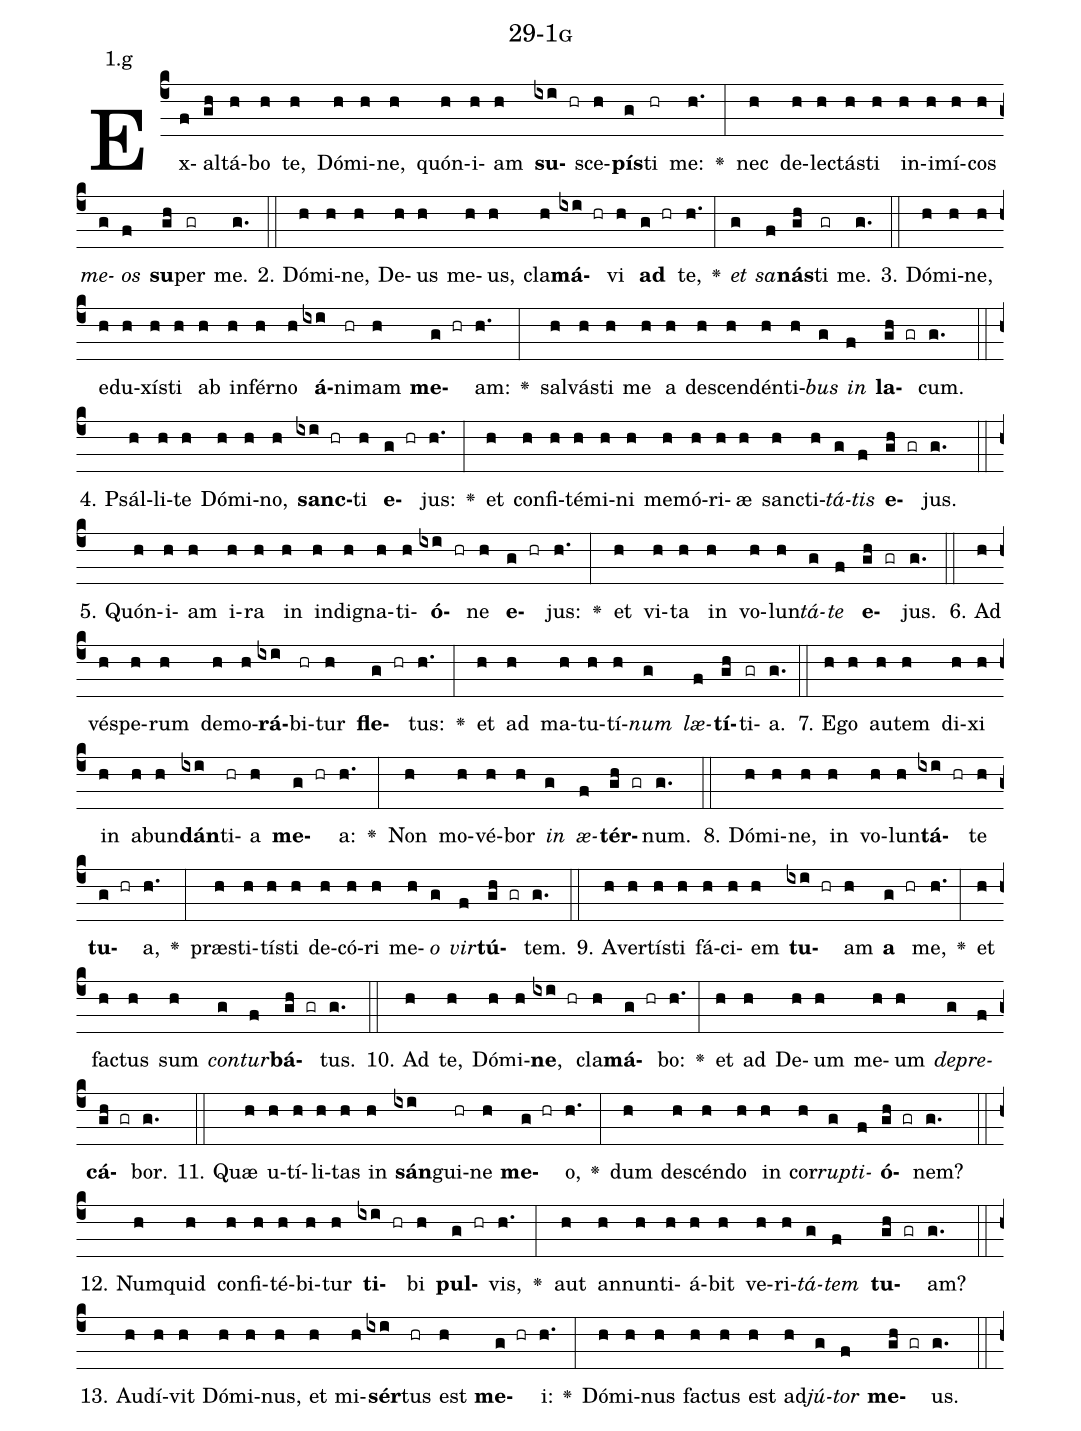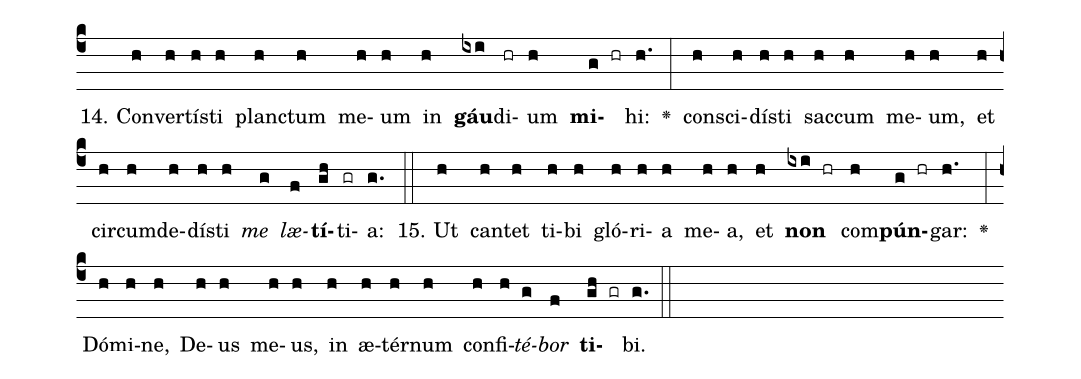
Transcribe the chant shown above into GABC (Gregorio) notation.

name: 29-1g;
annotation: 1.g;
%%
(c4)Ex(f)al(gh)tá(h)bo(h) te,(h) Dó(h)mi(h)ne,(h) quón(h)i(h)am(h) <b>su</b>(ixi hr)sce(h)<b>pís</b>(g)ti(hr) me:(h.) <v>\greheightstar</v>(:) nec(h) de(h)lec(h)tás(h)ti(h) in(h)i(h)mí(h)cos(h) <i>me</i>(g)<i>os</i>(f) <b>su</b>(gh)per(gr) me.(g.) (::)
2. Dó(h)mi(h)ne,(h) De(h)us(h) me(h)us,(h) cla(h)<b>má</b>(ixi hr)vi(h) <b>ad</b>(g hr) te,(h.) <v>\greheightstar</v>(:) <i>et</i>(g) <i>sa</i>(f)<b>nás</b>(gh)ti(gr) me.(g.) (::)
3. Dó(h)mi(h)ne,(h) e(h)du(h)xís(h)ti(h) ab(h) in(h)fér(h)no(h) <b>á</b>(ixi)ni(hr)mam(h) <b>me</b>(g hr)am:(h.) <v>\greheightstar</v>(:) sal(h)vás(h)ti(h) me(h) a(h) de(h)scen(h)dén(h)ti(h)<i>bus</i>(g) <i>in</i>(f) <b>la</b>(gh gr)cum.(g.) (::)
4. Psál(h)li(h)te(h) Dó(h)mi(h)no,(h) <b>sanc</b>(ixi hr)ti(h) <b>e</b>(g hr)jus:(h.) <v>\greheightstar</v>(:) et(h) con(h)fi(h)té(h)mi(h)ni(h) me(h)mó(h)ri(h)æ(h) sanc(h)ti(h)<i>tá</i>(g)<i>tis</i>(f) <b>e</b>(gh gr)jus.(g.) (::)
5. Quón(h)i(h)am(h) i(h)ra(h) in(h) in(h)di(h)gna(h)ti(h)<b>ó</b>(ixi hr)ne(h) <b>e</b>(g hr)jus:(h.) <v>\greheightstar</v>(:) et(h) vi(h)ta(h) in(h) vo(h)lun(h)<i>tá</i>(g)<i>te</i>(f) <b>e</b>(gh gr)jus.(g.) (::)
6. Ad(h) vés(h)pe(h)rum(h) de(h)mo(h)<b>rá</b>(ixi)bi(hr)tur(h) <b>fle</b>(g hr)tus:(h.) <v>\greheightstar</v>(:) et(h) ad(h) ma(h)tu(h)tí(h)<i>num</i>(g) <i>læ</i>(f)<b>tí</b>(gh)ti(gr)a.(g.) (::)
7. E(h)go(h) au(h)tem(h) di(h)xi(h) in(h) ab(h)un(h)<b>dán</b>(ixi)ti(hr)a(h) <b>me</b>(g hr)a:(h.) <v>\greheightstar</v>(:) Non(h) mo(h)vé(h)bor(h) <i>in</i>(g) <i>æ</i>(f)<b>tér</b>(gh gr)num.(g.) (::)
8. Dó(h)mi(h)ne,(h) in(h) vo(h)lun(h)<b>tá</b>(ixi hr)te(h) <b>tu</b>(g hr)a,(h.) <v>\greheightstar</v>(:) præ(h)sti(h)tís(h)ti(h) de(h)có(h)ri(h) me(h)<i>o</i>(g) <i>vir</i>(f)<b>tú</b>(gh gr)tem.(g.) (::)
9. A(h)ver(h)tís(h)ti(h) fá(h)ci(h)em(h) <b>tu</b>(ixi hr)am(h) <b>a</b>(g hr) me,(h.) <v>\greheightstar</v>(:) et(h) fac(h)tus(h) sum(h) <i>con</i>(g)<i>tur</i>(f)<b>bá</b>(gh gr)tus.(g.) (::)
10. Ad(h) te,(h) Dó(h)mi(h)<b>ne</b>,(ixi hr) cla(h)<b>má</b>(g hr)bo:(h.) <v>\greheightstar</v>(:) et(h) ad(h) De(h)um(h) me(h)um(h) <i>de</i>(g)<i>pre</i>(f)<b>cá</b>(gh gr)bor.(g.) (::)
11. Quæ(h) u(h)tí(h)li(h)tas(h) in(h) <b>sán</b>(ixi)gui(hr)ne(h) <b>me</b>(g hr)o,(h.) <v>\greheightstar</v>(:) dum(h) de(h)scén(h)do(h) in(h) cor(h)<i>rup</i>(g)<i>ti</i>(f)<b>ó</b>(gh gr)nem?(g.) (::)
12. Num(h)quid(h) con(h)fi(h)té(h)bi(h)tur(h) <b>ti</b>(ixi hr)bi(h) <b>pul</b>(g hr)vis,(h.) <v>\greheightstar</v>(:) aut(h) an(h)nun(h)ti(h)á(h)bit(h) ve(h)ri(h)<i>tá</i>(g)<i>tem</i>(f) <b>tu</b>(gh gr)am?(g.) (::)
13. Au(h)dí(h)vit(h) Dó(h)mi(h)nus,(h) et(h) mi(h)<b>sér</b>(ixi)tus(hr) est(h) <b>me</b>(g hr)i:(h.) <v>\greheightstar</v>(:) Dó(h)mi(h)nus(h) fac(h)tus(h) est(h) ad(h)<i>jú</i>(g)<i>tor</i>(f) <b>me</b>(gh gr)us.(g.) (::)
14. Con(h)ver(h)tís(h)ti(h) planc(h)tum(h) me(h)um(h) in(h) <b>gáu</b>(ixi)di(hr)um(h) <b>mi</b>(g hr)hi:(h.) <v>\greheightstar</v>(:) con(h)sci(h)dís(h)ti(h) sac(h)cum(h) me(h)um,(h) et(h) cir(h)cum(h)de(h)dís(h)ti(h) <i>me</i>(g) <i>læ</i>(f)<b>tí</b>(gh)ti(gr)a:(g.) (::)
15. Ut(h) can(h)tet(h) ti(h)bi(h) gló(h)ri(h)a(h) me(h)a,(h) et(h) <b>non</b>(ixi hr) com(h)<b>pún</b>(g hr)gar:(h.) <v>\greheightstar</v>(:) Dó(h)mi(h)ne,(h) De(h)us(h) me(h)us,(h) in(h) æ(h)tér(h)num(h) con(h)fi(h)<i>té</i>(g)<i>bor</i>(f) <b>ti</b>(gh gr)bi.(g.) (::)
